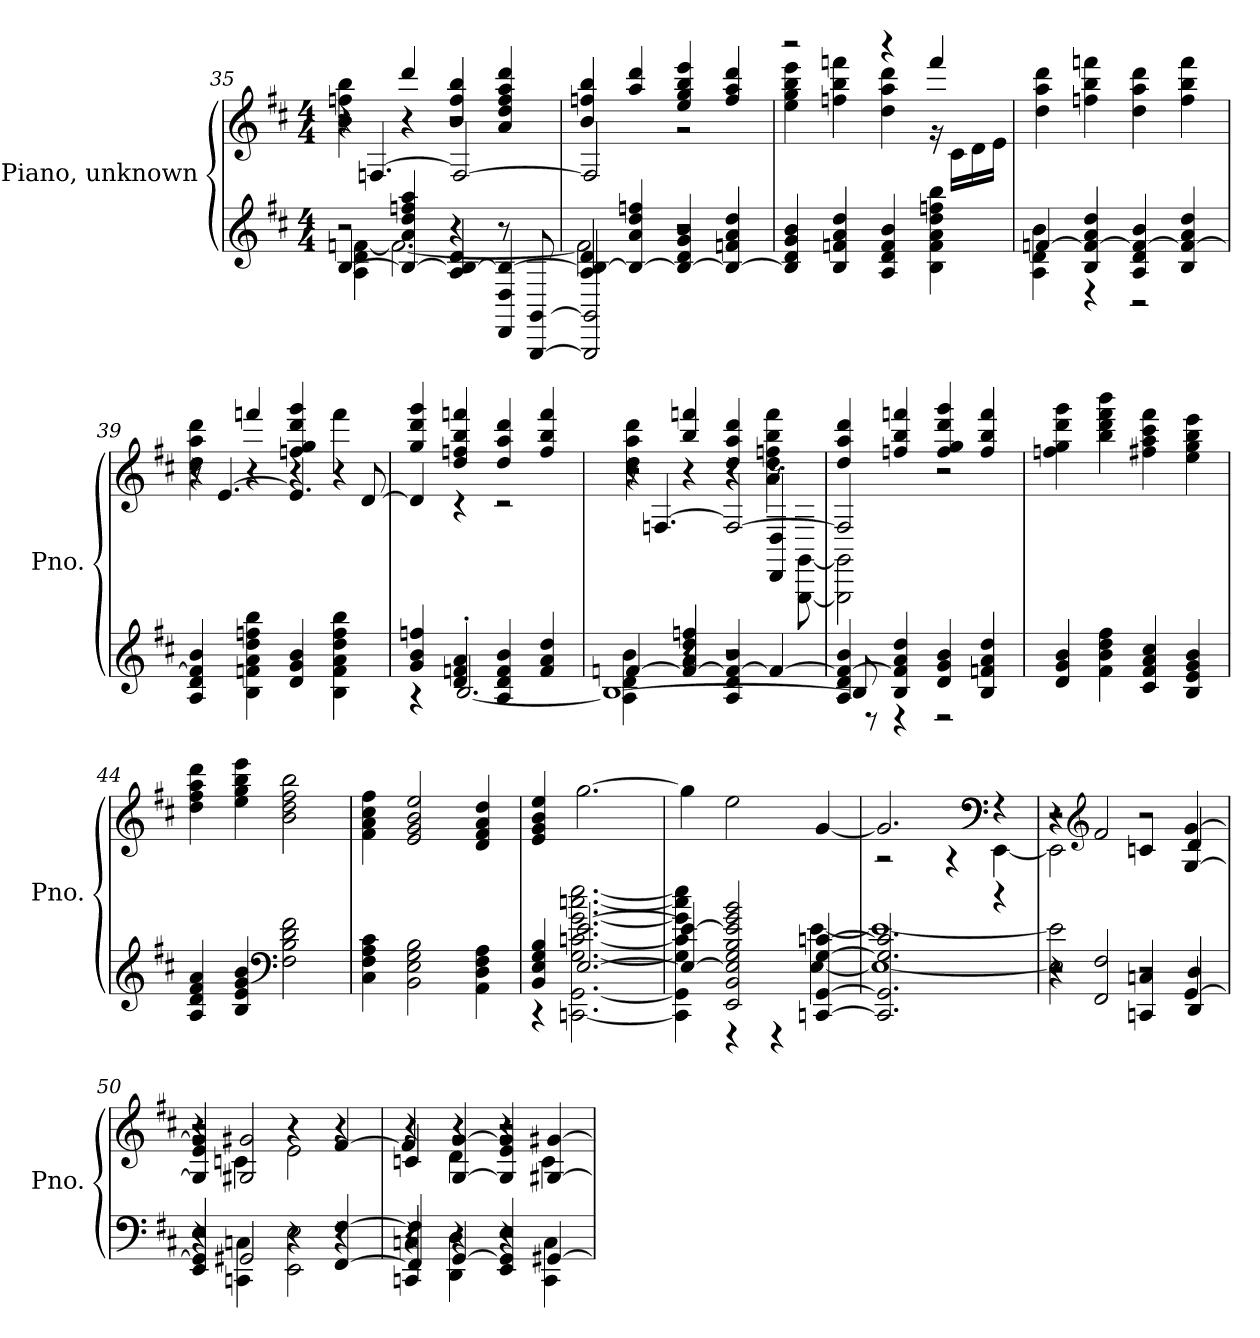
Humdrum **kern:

**kern	**kern
*part1	*part1
*staff2	*staff1
*I"Piano, unknown	*
*I'Pno.	*
*clefG2	*clefG2
*k[f#c#]	*k[f#c#]
*M4/4	*M4/4
=35	=35
*^	*^
*	*^	*	*^
[4B/	4A\ 4d\ [4fn\	2r	4r	4b\ 4ffn\ 4bb\	8r
.	.	.	.	.	[4.Fn/
4B/_ 4a/ 4dd/ 4ffn/ 4aa/	2.f\_	.	4ddd/	4r	.
4A/ 4B/_ 4d/	.	4r	4b/ 4ff/ 4bb/	2r	2F/_
4DD/ 4D/ 4B/_	.	8r	4a/ 4dd/ 4ff/ 4aa/ 4ddd/	.	.
.	.	[8GGG/ [8GG/	.	.	.
*	*	*	*	*v	*v
=36	=36	=36	=36	=36
4A/ 4B/_ 4d/	2f\]	2GGG/] 2GG/]	4b/ 4ffn/ 4bb/	2F/]
4B/_ 4a/ 4dd/ 4ffn/	.	.	4aa/ 4ddd/	.
4B/_ 4d/ 4g/ 4b/	2r	2r	4ee/ 4gg/ 4bb/ 4eee/	2r
4B/_ 4fn/ 4a/ 4dd/	.	.	4ff/ 4aa/ 4ddd/	.
*v	*v	*v	*	*
=37	=37	=37
4B/] 4d/ 4g/ 4b/	2r	4ee\ 4gg\ 4bb\ 4eee\
4B/ 4fn/ 4a/ 4dd/	.	4ffn\ 4bb\ 4fffn\
4A/ 4d/ 4f/ 4b/	4r	4dd\ 4aa\ 4ddd\
4B\ 4f\ 4a\ 4dd\ 4ffn\ 4bb\	4fff/	16r
.	.	16c#\LL
.	.	16d\
.	.	16e\JJ
*	*v	*v
!!LO:LB:g=z
=38	=38
*^	*
[4fn/	4A\ 4d\ 4b\	4dd\ 4aa\ 4ddd\
4B/ 4f/_ 4a/ 4dd/	4r	4ffn\ 4bb\ 4fffn\
4A/ 4d/ 4f/_ 4b/	2r	4dd\ 4aa\ 4ddd\
4B/ 4f/_ 4a/ 4dd/	.	4ff\ 4bb\ 4fff\
*v	*v	*
=39	=39
*	*^
*	*	*^
4A/ 4d/ 4f/] 4b/	4r	4dd\ 4aa\ 4ddd\	8r
.	.	.	[4.e/
4B\ 4fn\ 4a\ 4dd\ 4ffn\ 4bb\	4fffn/	4r	.
4d/ 4g/ 4b/	4ffn/ 4gg/ 4ddd/ 4ggg/	4r	4.e/]
4B\ 4f\ 4a\ 4dd\ 4ff\ 4bb\	4r	4fff\	.
.	.	.	[8d/
*	*	*v	*v
=40	=40	=40
*^	*	*
4g/ 4b/ 4ffn/	4r	4gg/ 4ddd/ 4ggg/	4d/]
4d/' 4fn/' 4a/'	[2.B/	4dd/ 4ffn/ 4bb/ 4fffn/	4r
4A/ 4d/ 4f/ 4b/	.	4dd/ 4aa/ 4ddd/	2r
4f/ 4a/ 4dd/	.	4ff/ 4bb/ 4fff/	.
=41	=41	=41	=41
*	*^	*^	*^
[4fn/	4A\ 4d\ 4b\	1B_	4r	4dd\ 4aa\ 4ddd\	8r	2r
.	.	.	.	.	[4.Fn/	.
4f/_ 4a/ 4dd/ 4ffn/	4r	.	4bb/ 4fffn/	4r	.	.
4A/ 4d/ 4f/_ 4b/	2r	.	4dd/ 4aa/ 4ddd/	4r	2F/_	4r
4f/_	.	.	4DD/' 4D/'	4a\ 4dd\ 4ffn\ 4bb\ 4fff\	.	8r
.	.	.	.	.	.	[8GGG\ [8GG\
*	*v	*v	*	*	*	*
*	*	*	*	*v	*v
=42	=42	=42	=42	=42
4A/ 4d/ 4f/_ 4b/	8B/]	4dd/ 4aa/ 4ddd/	2F/]	2GGG\] 2GG\]
.	8r	.	.	.
4B/ 4f/] 4a/ 4dd/	4r	4ffn/ 4bb/ 4fffn/	.	.
4d/ 4g/ 4b/	2r	4ff/ 4gg/ 4ddd/ 4ggg/	2r	2r
4B/ 4fn/ 4a/ 4dd/	.	4ff/ 4bb/ 4fff/	.	.
*v	*v	*	*	*
*	*v	*v	*v
!!LO:LB:g=z
=43	=43
4d/ 4g/ 4b/	4ffn\ 4gg\ 4ddd\ 4ggg\
4f#\ 4b\ 4dd\ 4ff#\	4bb\ 4ddd\ 4fff#\ 4bbb\
4c#/ 4f#/ 4a/ 4cc#/	4ff#X\ 4aa\ 4ccc#\ 4fff#\
4B/ 4e/ 4g/ 4b/	4ee\ 4gg\ 4bb\ 4eee\
=44	=44
4A/ 4d/ 4f#/ 4a/	4dd\ 4ff#\ 4aa\ 4ddd\
4B/ 4e/ 4g/ 4b/	4ee\ 4gg\ 4bb\ 4eee\
*clefF4	*
2F#\ 2B\ 2d\ 2f#\	2b\ 2dd\ 2ff#\ 2bb\
=45	=45
4C#\ 4F#\ 4A\ 4c#\	4f#\ 4a\ 4cc#\ 4ff#\
2BB\ 2E\ 2G\ 2B\	2e/ 2g/ 2b/ 2ee/
4AA\ 4D\ 4F#\ 4A\	4d/ 4f#/ 4a/ 4dd/
=46	=46
*^	*
4BB/ 4E/ 4G/ 4B/	4r	4e/ 4g/ 4b/ 4ee/
[2.E/ [2.e/	[2.CCn\ [2.GG\ [2.G\ [2.cn\ [2.g\ [2.ccn\ [2.ee\	[2.gg\
=47	=47	=47
4E/_ 4e/_	4CC\] 4GG\] 4G\] 4c\] 4g\] 4cc\] 4ee\]	4gg\]
2EE/ 2BB/ 2E/] 2G/ 2B/ 2e/] 2g/ 2b/	4r	2ee\
.	4r	.
[4CCn/ [4GG/ [4G/ [4cn/	[4E\ [4e\	[4g/
=48	=48	=48
*	*	*^
2.CC/] 2.GG/] 2.G/] 2.c/]	1E_ 1e_	2.g/]	2r
.	.	.	4r
*	*	*clefF4	*
4r	.	4r	[4EE\
=49	=49	=49	=49
*	*^	*	*^
2r	2E\] 2e\]	4r	2r	2EE\]	4r
*	*	*	*clefG2	*	*
.	.	2FF#/ 2F#/	.	.	2f#/
4CCn/ 4Cn/	2r	.	4cn/	2r	.
[4GG/	.	4DD/ 4D/	[4G/ [4g/	.	4d/
!!LO:LB:g=z	!!	!!
=50	=50	=50	=50	=50	=50
4EE/ 4GG/] 4E/	4r	2r	4G/] 4e/ 4g/]	4r	2r
2GG#X/	4CCn\ 4Cn\	.	2G#X/ 2g#X/	4cn\	.
.	2EE\ 2E\	4r	.	2e\	4r
4r	.	[4FF#/ [4F#/	4r	.	[4f#/
=51	=51	=51	=51	=51	=51
4CCn/ 4Cn/	4r	4FF#/] 4F#/]	4cn/	4r	4f#/]
[4GG/	4DD\ 4D\	4r	[4G/ [4g/	4d\	4r
4EE/ 4GG/] 4E/	4r	2r	4G/] 4e/ 4g/]	4r	2r
[4GG#X/	4CC\ 4C\	.	[4G#X/ [4g#X/	4c\	.
*v	*v	*v	*	*	*
*	*v	*v	*v
=	=
*-	*-
